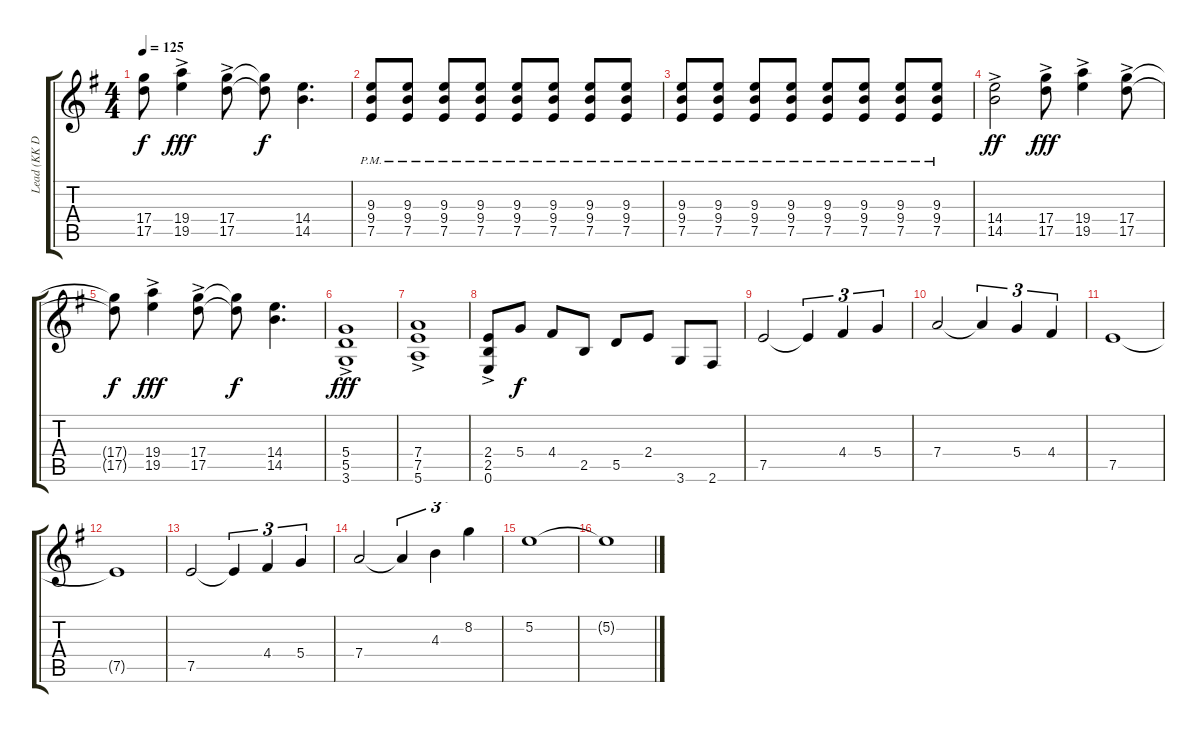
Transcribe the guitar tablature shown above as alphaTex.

\track ("Lead (KK Downing)" "Lead (KK D") {instrument distortionguitar}
\staff {score tabs}
\tuning (E4 B3 G3 D3 A2 E2) {hide}
\ts (4 4)
\tempo 125
\clef g2
\ks g
(17.4{t} 17.5{t}).8{dy f} (19.4{ac} 19.5{ac}).4{dy fff} (17.4{ac} 17.5{ac}).8 (17.4{t} 17.5{t}).8{dy f} (14.4 14.5).4{d} |
(9.3{pm} 9.4{pm} 7.5{pm}).8 (9.3{pm} 9.4{pm} 7.5{pm}).8 (9.3{pm} 9.4{pm} 7.5{pm}).8 (9.3{pm} 9.4{pm} 7.5{pm}).8 (9.3{pm} 9.4{pm} 7.5{pm}).8 (9.3{pm} 9.4{pm} 7.5{pm}).8 (9.3{pm} 9.4{pm} 7.5{pm}).8 (9.3{pm} 9.4{pm} 7.5{pm}).8 |
(9.3{pm} 9.4{pm} 7.5{pm}).8 (9.3{pm} 9.4{pm} 7.5{pm}).8 (9.3{pm} 9.4{pm} 7.5{pm}).8 (9.3{pm} 9.4{pm} 7.5{pm}).8 (9.3{pm} 9.4{pm} 7.5{pm}).8 (9.3{pm} 9.4{pm} 7.5{pm}).8 (9.3{pm} 9.4{pm} 7.5{pm}).8 (9.3{pm} 9.4{pm} 7.5{pm}).8 |
(14.4{ac} 14.5{ac}).2{dy ff} (17.4{ac} 17.5{ac}).8{dy fff} (19.4{ac} 19.5{ac}).4 (17.4{ac} 17.5{ac}).8 |
(17.4{t} 17.5{t}).8{dy f} (19.4{ac} 19.5{ac}).4{dy fff} (17.4{ac} 17.5{ac}).8 (17.4{t} 17.5{t}).8{dy f} (14.4 14.5).4{d} |
(5.4{ac} 5.5{ac} 3.6{ac}).1{dy fff} |
(7.4{ac} 7.5{ac} 5.6{ac}).1 |
(2.4{ac} 2.5{ac} 0.6{ac}).8 5.4.8{dy f} 4.4.8 2.5.8 5.5.8 2.4.8 3.6.8 2.6.8 |
7.5.2 7.5{t}.4{tu (3 2)} 4.4.4{tu (3 2)} 5.4.4{tu (3 2)} |
7.4.2 7.4{t}.4{tu (3 2)} 5.4.4{tu (3 2)} 4.4.4{tu (3 2)} |
7.5.1 |
7.5{t}.1 |
7.5.2 7.5{t}.4{tu (3 2)} 4.4.4{tu (3 2)} 5.4.4{tu (3 2)} |
7.4.2 7.4{t}.4{tu (3 2)} 4.3.4{tu (3 2)} 8.2.4{tu (3 2)} |
5.2.1 |
5.2{t}.1
